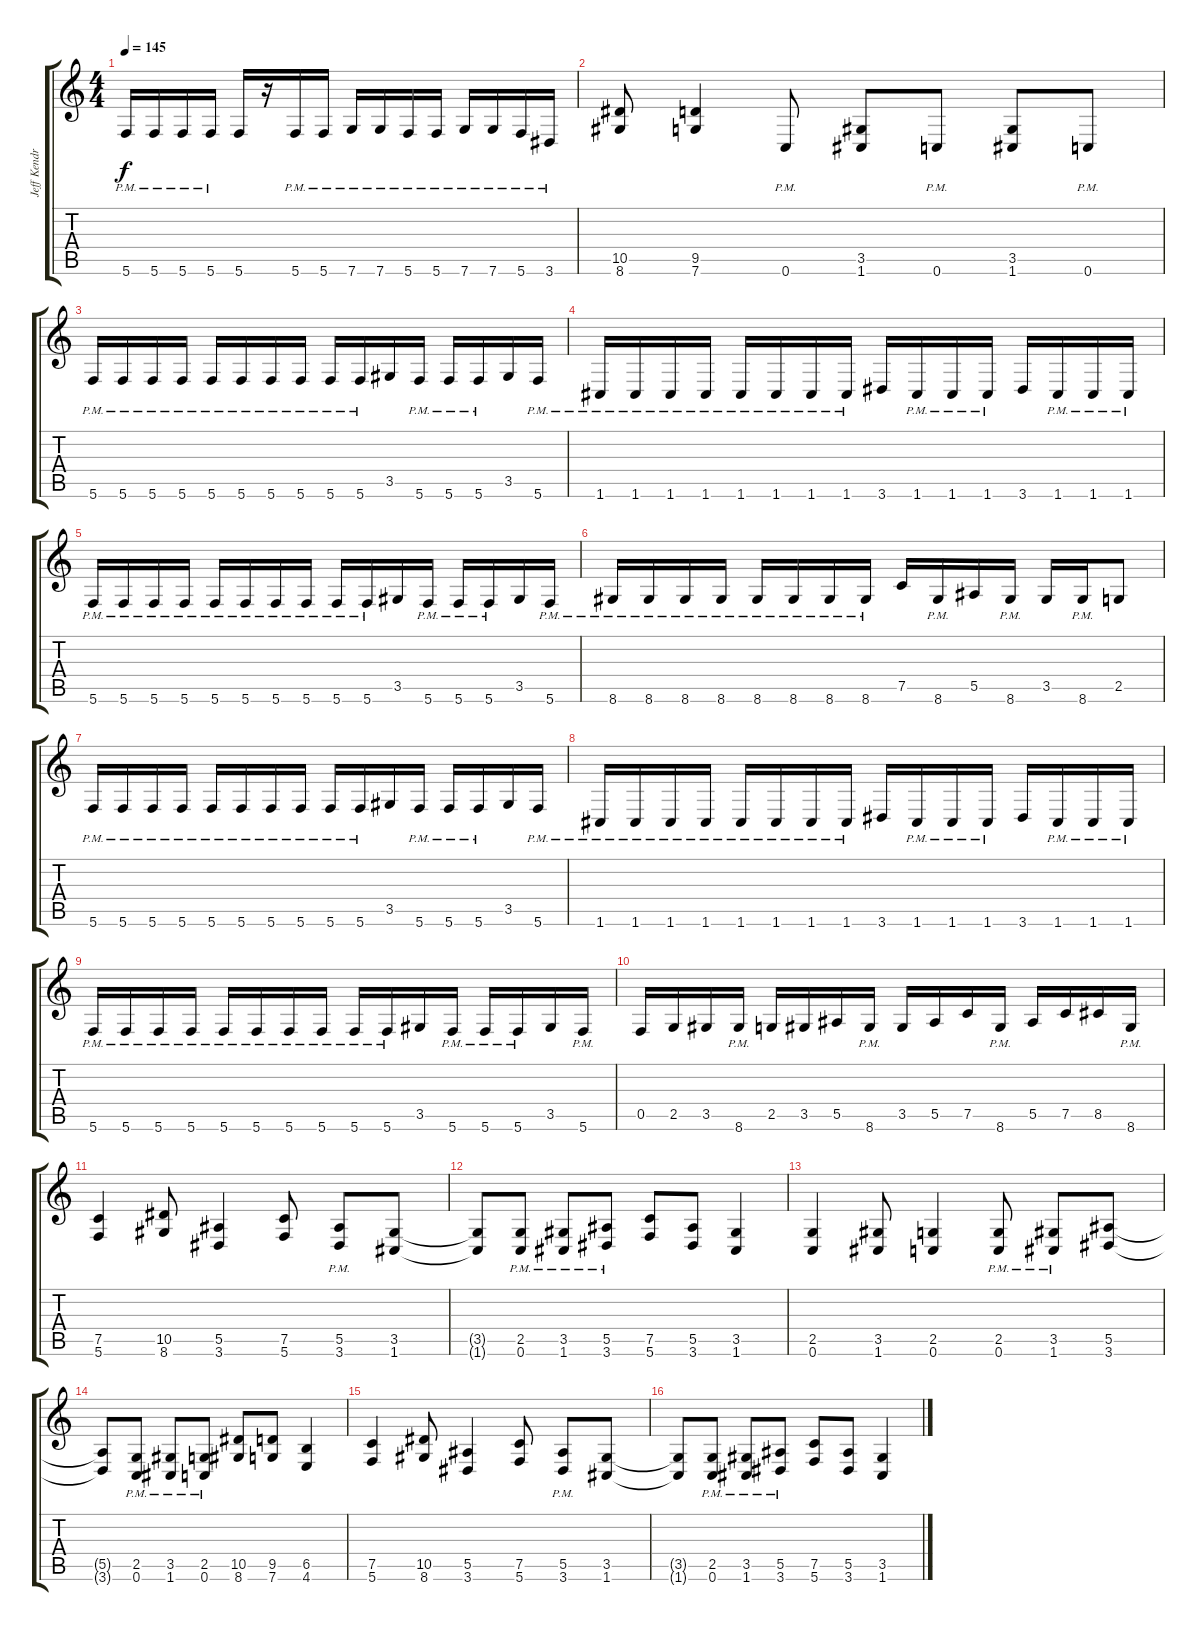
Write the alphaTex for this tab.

\track ("Jeff Kendrick" "Jeff Kendr") {instrument distortionguitar}
\staff {score tabs}
\tuning (C4 G3 Eb3 Bb2 F2 C2) {hide}
\ts (4 4)
\tempo 145
\clef g2
\ks c
5.6{pm}.16{dy f} 5.6{pm}.16 5.6{pm}.16 5.6{pm}.16 5.6.16 r.16 5.6{pm}.16 5.6{pm}.16 7.6{pm}.16 7.6{pm}.16 5.6{pm}.16 5.6{pm}.16 7.6{pm}.16 7.6{pm}.16 5.6{pm}.16 3.6{pm}.16 |
(10.5 8.6).8 (9.5 7.6).4 0.6{pm}.8 (3.5 1.6).8 0.6{pm}.8 (3.5 1.6).8 0.6{pm}.8 |
5.6{pm}.16 5.6{pm}.16 5.6{pm}.16 5.6{pm}.16 5.6{pm}.16 5.6{pm}.16 5.6{pm}.16 5.6{pm}.16 5.6{pm}.16 5.6{pm}.16 3.5.16 5.6{pm}.16 5.6{pm}.16 5.6{pm}.16 3.5.16 5.6{pm}.16 |
1.6{pm}.16 1.6{pm}.16 1.6{pm}.16 1.6{pm}.16 1.6{pm}.16 1.6{pm}.16 1.6{pm}.16 1.6{pm}.16 3.6.16 1.6{pm}.16 1.6{pm}.16 1.6{pm}.16 3.6.16 1.6{pm}.16 1.6{pm}.16 1.6{pm}.16 |
5.6{pm}.16 5.6{pm}.16 5.6{pm}.16 5.6{pm}.16 5.6{pm}.16 5.6{pm}.16 5.6{pm}.16 5.6{pm}.16 5.6{pm}.16 5.6{pm}.16 3.5.16 5.6{pm}.16 5.6{pm}.16 5.6{pm}.16 3.5.16 5.6{pm}.16 |
8.6{pm}.16 8.6{pm}.16 8.6{pm}.16 8.6{pm}.16 8.6{pm}.16 8.6{pm}.16 8.6{pm}.16 8.6{pm}.16 7.5.16 8.6{pm}.16 5.5.16 8.6{pm}.16 3.5.16 8.6{pm}.16 2.5.8 |
5.6{pm}.16 5.6{pm}.16 5.6{pm}.16 5.6{pm}.16 5.6{pm}.16 5.6{pm}.16 5.6{pm}.16 5.6{pm}.16 5.6{pm}.16 5.6{pm}.16 3.5.16 5.6{pm}.16 5.6{pm}.16 5.6{pm}.16 3.5.16 5.6{pm}.16 |
1.6{pm}.16 1.6{pm}.16 1.6{pm}.16 1.6{pm}.16 1.6{pm}.16 1.6{pm}.16 1.6{pm}.16 1.6{pm}.16 3.6.16 1.6{pm}.16 1.6{pm}.16 1.6{pm}.16 3.6.16 1.6{pm}.16 1.6{pm}.16 1.6{pm}.16 |
5.6{pm}.16 5.6{pm}.16 5.6{pm}.16 5.6{pm}.16 5.6{pm}.16 5.6{pm}.16 5.6{pm}.16 5.6{pm}.16 5.6{pm}.16 5.6{pm}.16 3.5.16 5.6{pm}.16 5.6{pm}.16 5.6{pm}.16 3.5.16 5.6{pm}.16 |
0.5.16 2.5.16 3.5.16 8.6{pm}.16 2.5.16 3.5.16 5.5.16 8.6{pm}.16 3.5.16 5.5.16 7.5.16 8.6{pm}.16 5.5.16 7.5.16 8.5.16 8.6{pm}.16 |
(7.5 5.6).4 (10.5 8.6).8 (5.5 3.6).4 (7.5 5.6).8 (5.5{pm} 3.6{pm}).8 (3.5 1.6).8 |
(3.5{t} 1.6{t}).8 (2.5{pm} 0.6{pm}).8 (3.5{pm} 1.6{pm}).8 (5.5{pm} 3.6{pm}).8 (7.5 5.6).8 (5.5 3.6).8 (3.5 1.6).4 |
(2.5 0.6).4 (3.5 1.6).8 (2.5 0.6).4 (2.5{pm} 0.6{pm}).8 (3.5{pm} 1.6{pm}).8 (5.5 3.6).8 |
(5.5{t} 3.6{t}).8 (2.5{pm} 0.6{pm}).8 (3.5{pm} 1.6{pm}).8 (2.5{pm} 0.6{pm}).8 (10.5 8.6).8 (9.5 7.6).8 (6.5 4.6).4 |
(7.5 5.6).4 (10.5 8.6).8 (5.5 3.6).4 (7.5 5.6).8 (5.5{pm} 3.6{pm}).8 (3.5 1.6).8 |
(3.5{t} 1.6{t}).8 (2.5{pm} 0.6{pm}).8 (3.5{pm} 1.6{pm}).8 (5.5{pm} 3.6{pm}).8 (7.5 5.6).8 (5.5 3.6).8 (3.5 1.6).4
